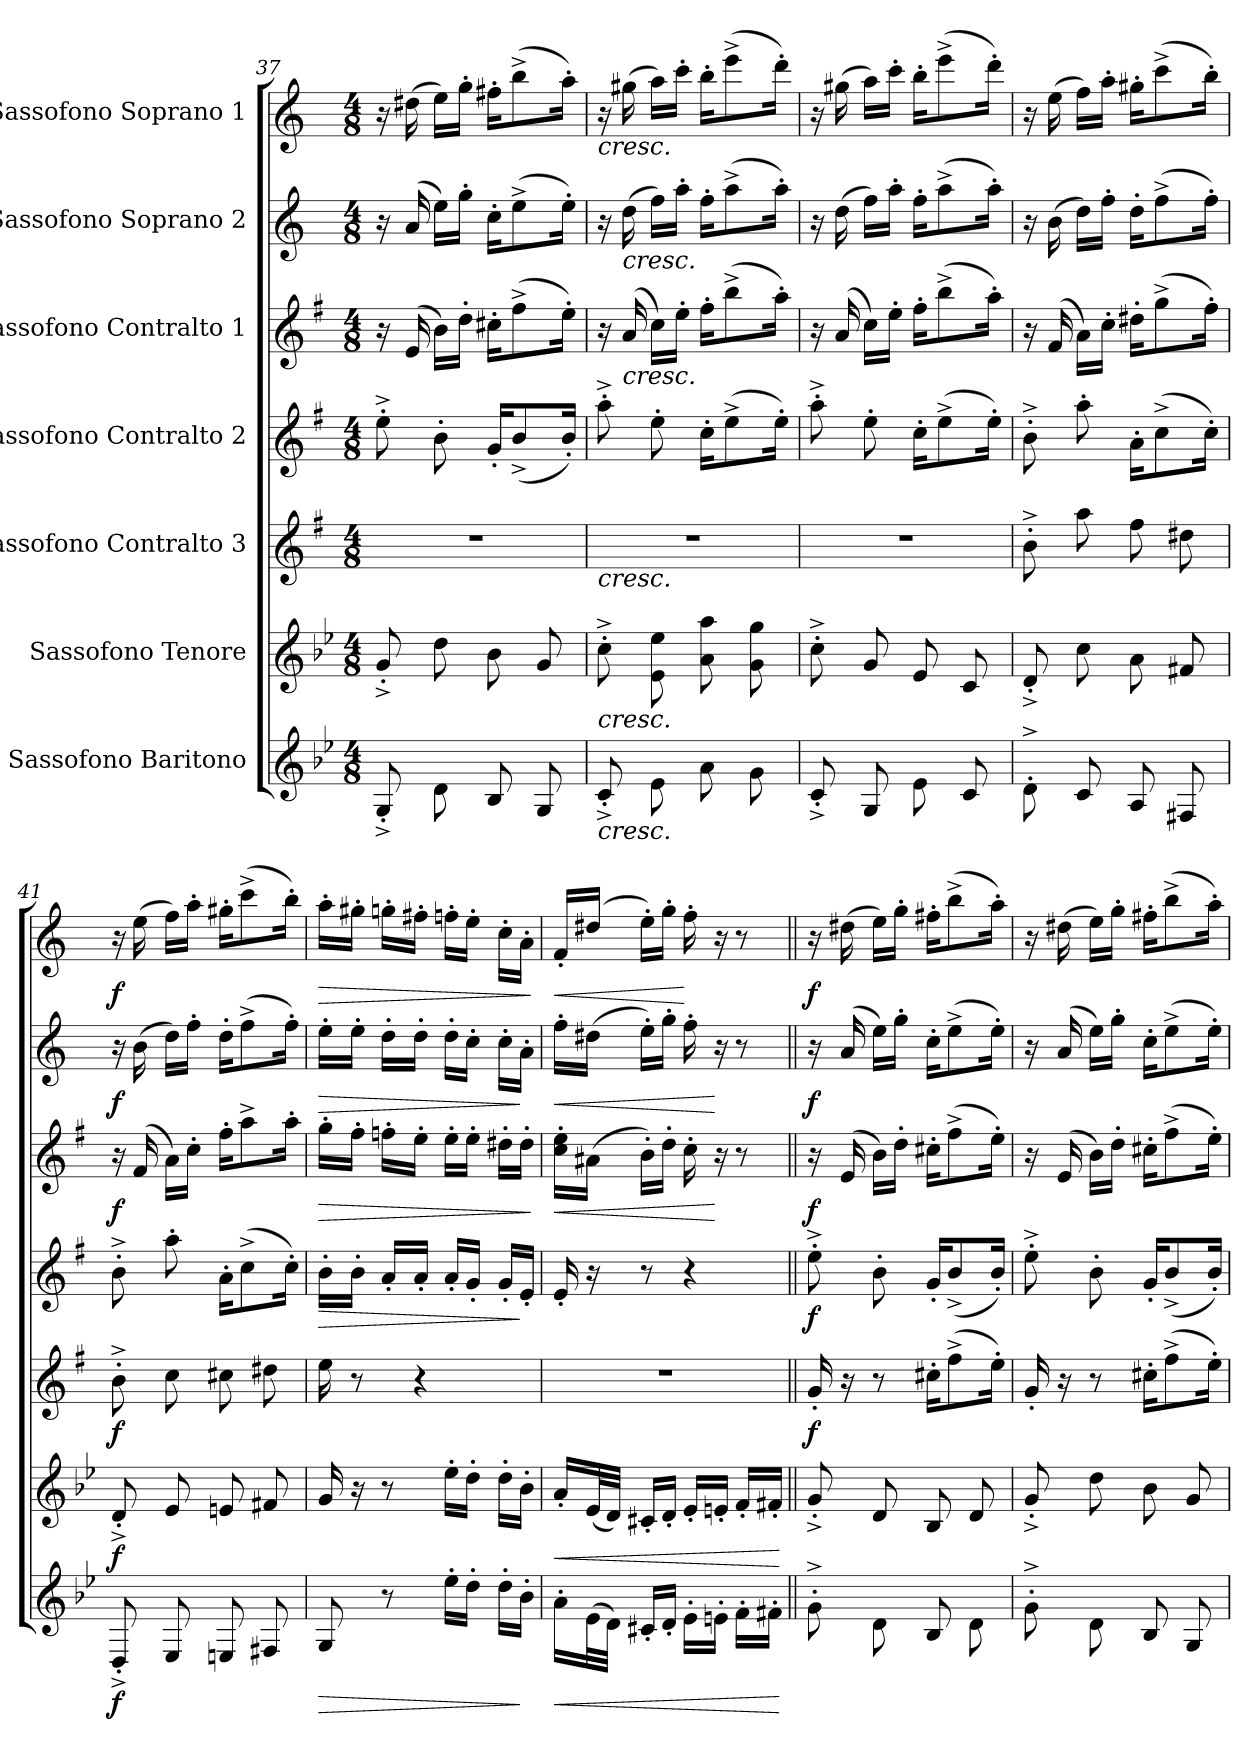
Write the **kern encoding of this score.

**kern	**dynam	**kern	**dynam	**kern	**dynam	**kern	**dynam	**kern	**dynam	**kern	**dynam	**kern	**dynam
*part7	*part7	*part6	*part6	*part5	*part5	*part4	*part4	*part3	*part3	*part2	*part2	*part1	*part1
*staff7	*staff7	*staff6	*staff6	*staff5	*staff5	*staff4	*staff4	*staff3	*staff3	*staff2	*staff2	*staff1	*staff1
*I"Sassofono Baritono	*	*I"Sassofono Tenore	*	*I"Sassofono Contralto 3	*	*I"Sassofono Contralto 2	*	*I"Sassofono Contralto 1	*	*I"Sassofono Soprano 2	*	*I"Sassofono Soprano 1	*
*clefG2	*	*clefG2	*	*clefG2	*	*clefG2	*	*clefG2	*	*clefG2	*	*clefG2	*
*ITrd12c21	*	*ITrd8c14	*	*ITrd5c9	*	*ITrd5c9	*	*ITrd5c9	*	*ITrd1c2	*	*ITrd1c2	*
*k[b-e-]	*	*k[b-e-]	*	*k[b-e-]	*	*k[b-e-]	*	*k[b-e-]	*	*k[b-e-]	*	*k[b-e-]	*
*M4/8	*	*M4/8	*	*M4/8	*	*M4/8	*	*M4/8	*	*M4/8	*	*M4/8	*
=37	=37	=37	=37	=37	=37	=37	=37	=37	=37	=37	=37	=37	=37
8GG^'/	.	8G^'/	.	2r	.	8g^'\	.	16r	.	16r	.	16r	.
.	.	.	.	.	.	.	.	(>16G/	.	(>16g/	.	(>16cc#X\	.
8D\	.	8d\	.	.	.	8d'\	.	16d\LL)	.	16dd\LL)	.	16dd\LL)	.
.	.	.	.	.	.	.	.	16f'\JJ	.	16ff'\JJ	.	16ff'\JJ	.
8BB-/	.	8B-\	.	.	.	16B-'/KL	.	16en'\KL	.	16b-'\KL	.	16een'\KL	.
.	.	.	.	.	.	(8d^/	.	(>8a^\	.	(>8dd^\	.	(>8aa^\	.
8GG/	.	8G/	.	.	.	.	.	.	.	.	.	.	.
.	.	.	.	.	.	16d'/Jk)	.	16g'\Jk)	.	16dd'\Jk)	.	16gg'\Jk)	.
=38	=38	=38	=38	=38	=38	=38	=38	=38	=38	=38	=38	=38	=38
!	!	!	!	!	!	!	!	!	!	!	!	!LO:TX:b:i:t=cresc.	!
!	!	!	!	!LO:TX:b:i:t=cresc.	!	!	!	!	!	!	!	!	!
!	!	!LO:TX:b:i:t=cresc.	!	!	!	!	!	!	!	!	!	!	!
!LO:TX:b:i:t=cresc.	!	!	!	!	!	!	!	!	!	!	!	!	!
8C^'/	.	8c^'\	.	2r	.	8cc^'\	.	16r	.	16r	.	16r	.
!	!	!	!	!	!	!	!	!	!	!LO:TX:b:i:t=cresc.	!	!	!
!	!	!	!	!	!	!	!	!LO:TX:b:i:t=cresc.	!	!	!	!	!
.	.	.	.	.	.	.	.	(>16c/	.	(>16cc\	.	(>16ff#X\	.
8E-\	.	8E-\ 8e-\	.	.	.	8g'\	.	16e-\LL)	.	16ee-\LL)	.	16gg\LL)	.
.	.	.	.	.	.	.	.	16g'\JJ	.	16gg'\JJ	.	16bb-'\JJ	.
8A\	.	8A\ 8a\	.	.	.	16e-'\KL	.	16a'\KL	.	16ee-'\KL	.	16aa'\KL	.
.	.	.	.	.	.	(>8g^\	.	(>8dd^\	.	(>8gg^\	.	(>8ddd^\	.
8G\	.	8G\ 8g\	.	.	.	.	.	.	.	.	.	.	.
.	.	.	.	.	.	16g'\Jk)	.	16cc'\Jk)	.	16gg'\Jk)	.	16ccc'\Jk)	.
=39	=39	=39	=39	=39	=39	=39	=39	=39	=39	=39	=39	=39	=39
8C^'/	.	8c^'\	.	2r	.	8cc^'\	.	16r	.	16r	.	16r	.
.	.	.	.	.	.	.	.	(>16c/	.	(>16cc\	.	(>16ff#X\	.
8GG/	.	8G/	.	.	.	8g'\	.	16e-\LL)	.	16ee-\LL)	.	16gg\LL)	.
.	.	.	.	.	.	.	.	16g'\JJ	.	16gg'\JJ	.	16bb-'\JJ	.
8E-\	.	8E-/	.	.	.	16e-'\KL	.	16a'\KL	.	16ee-'\KL	.	16aa'\KL	.
.	.	.	.	.	.	(>8g^\	.	(>8dd^\	.	(>8gg^\	.	(>8ddd^\	.
8C/	.	8C/	.	.	.	.	.	.	.	.	.	.	.
.	.	.	.	.	.	16g'\Jk)	.	16cc'\Jk)	.	16gg'\Jk)	.	16ccc'\Jk)	.
=40	=40	=40	=40	=40	=40	=40	=40	=40	=40	=40	=40	=40	=40
8D^'\	.	8D^'/	.	8d^'\	.	8d^'\	.	16r	.	16r	.	16r	.
.	.	.	.	.	.	.	.	(>16A/	.	(>16a\	.	(>16dd\	.
8C/	.	8c\	.	8cc\	.	8cc'\	.	16c\LL)	.	16cc\LL)	.	16ee-\LL)	.
.	.	.	.	.	.	.	.	16e-'\JJ	.	16ee-'\JJ	.	16gg'\JJ	.
8AA/	.	8A\	.	8a\	.	16c'\KL	.	16f#X'\KL	.	16cc'\KL	.	16ff#X'\KL	.
.	.	.	.	.	.	(>8e-^\	.	(>8b-^\	.	(>8ee-^\	.	(>8bb-^\	.
8FF#X/	.	8F#X/	.	8f#X\	.	.	.	.	.	.	.	.	.
.	.	.	.	.	.	16e-'\Jk)	.	16a'\Jk)	.	16ee-'\Jk)	.	16aa'\Jk)	.
!!LO:PB:g=z
=41	=41	=41	=41	=41	=41	=41	=41	=41	=41	=41	=41	=41	=41
!	!LO:DY:b	!	!LO:DY:b	!	!LO:DY:b	!	!	!	!LO:DY:b	!	!LO:DY:b	!	!LO:DY:b
8DD^'/	f	8D^'/	f	8d^'\	f	8d^'\	.	16r	f	16r	f	16r	f
.	.	.	.	.	.	.	.	(>16A/	.	(>16a\	.	(>16dd\	.
8EE-/	.	8E-/	.	8e-\	.	8cc'\	.	16c\LL)	.	16cc\LL)	.	16ee-\LL)	.
.	.	.	.	.	.	.	.	16e-'\JJ	.	16ee-'\JJ	.	16gg'\JJ	.
8EEn/	.	8En/	.	8en\	.	16c'\KL	.	16a'\KL	.	16cc'\KL	.	16ff#X'\KL	.
.	.	.	.	.	.	(>8e-^\	.	8cc^\	.	(>8ee-^\	.	(>8bb-^\	.
8FF#X/	.	8F#X/	.	8f#X\	.	.	.	.	.	.	.	.	.
.	.	.	.	.	.	16e-'\Jk)	.	16cc'\Jk	.	16ee-'\Jk)	.	16aa'\Jk)	.
=42	=42	=42	=42	=42	=42	=42	=42	=42	=42	=42	=42	=42	=42
!	!LO:HP:b	!	!	!	!	!	!LO:HP:b	!	!LO:HP:b	!	!LO:HP:b	!	!LO:HP:b
8GG/	>	16G/	.	16g\	.	16d'\LL	>	16b-'\LL	>	16dd'\LL	>	16gg'\LL	>
.	.	16r	.	8r	.	16d'\JJ	.	16a'\JJ	.	16dd'\JJ	.	16ff#X'\JJ	.
8r	.	8r	.	.	.	16c'/LL	.	16a-X'\LL	.	16cc'\LL	.	16ffn'\LL	.
.	.	.	.	4r	.	16c'/JJ	.	16g'\JJ	.	16cc'\JJ	.	16een'\JJ	.
16e-'\LL	.	16e-'\LL	.	.	.	16c'/LL	.	16g'\LL	.	16cc'\LL	.	16ee-X'\LL	.
16d'\JJ	.	16d'\JJ	.	.	.	16B-'/JJ	.	16g'\JJ	.	16b-'\JJ	.	16dd'\JJ	.
16d'\LL	.	16d'\LL	.	.	.	16B-'/LL	.	16f#X'\LL	.	16b-'\LL	.	16b-'\LL	.
16B-'\JJ	]	16B-'\JJ	.	16ryy	.	16G'/JJ	]	16f#'\JJ	.	16g'\JJ	]	16g'\JJ	.
.	.	.	.	.	.	.	.	.	]	.	.	.	]
=43	=43	=43	=43	=43	=43	=43	=43	=43	=43	=43	=43	=43	=43
!	!LO:HP:b	!	!LO:HP:b	!	!	!	!	!	!LO:HP:b	!	!LO:HP:b	!	!LO:HP:b
16A'\LL	<	16A'/LL	<	2r	.	16G'/	.	16e-\' 16g\'LL	<	16ee-'\LL	<	16e-'/LL	<
(>32E-\L	.	(32E-/L	.	.	.	16r	.	(>16c#X\JJ	.	(>16cc#X\JJ	.	(>16cc#X/JJ	.
32D\JJJ)	.	32D/JJJ)	.	.	.	.	.	.	.	.	.	.	.
16C#X'/LL	.	16C#X'/LL	.	.	.	8r	.	16d'\LL)	.	16dd'\LL)	.	16dd'\LL)	.
16D'/JJ	.	16D'/JJ	.	.	.	.	.	16f'\JJ	.	16ff'\JJ	.	16ff'\JJ	.
16E-'\LL	.	16E-'/LL	.	.	.	4r	.	16e-'\	.	16ee-'\	.	16ee-'\	[
16En'\JJ	.	16En'/JJ	.	.	.	.	.	16r	[	16r	[	16r	.
16F'\LL	.	16F'/LL	.	.	.	.	.	8r	.	8r	.	8r	.
16F#X'\JJ	.	16F#X'/JJ	.	.	.	.	.	.	.	.	.	.	.
.	[	.	[	.	.	.	.	.	.	.	.	.	.
=44||	=44||	=44||	=44||	=44||	=44||	=44||	=44||	=44||	=44||	=44||	=44||	=44||	=44||
!	!	!	!	!	!LO:DY:b	!	!LO:DY:b	!	!LO:DY:b	!	!LO:DY:b	!	!LO:DY:b
8G^'\	.	8G^'/	.	16B-'/	f	8g^'\	f	16r	f	16r	f	16r	f
.	.	.	.	16r	.	.	.	(>16G/	.	(>16g/	.	(>16cc#X\	.
8D\	.	8D/	.	8r	.	8d'\	.	16d\LL)	.	16dd\LL)	.	16dd\LL)	.
.	.	.	.	.	.	.	.	16f'\JJ	.	16ff'\JJ	.	16ff'\JJ	.
8BB-/	.	8BB-/	.	16en'\KL	.	16B-'/KL	.	16en'\KL	.	16b-'\KL	.	16een'\KL	.
.	.	.	.	(>8a^\	.	(8d^/	.	(>8a^\	.	(>8dd^\	.	(>8aa^\	.
8D\	.	8D/	.	.	.	.	.	.	.	.	.	.	.
.	.	.	.	16g'\Jk)	.	16d'/Jk)	.	16g'\Jk)	.	16dd'\Jk)	.	16gg'\Jk)	.
!!LO:PB:g=z
=45	=45	=45	=45	=45	=45	=45	=45	=45	=45	=45	=45	=45	=45
8G^'\	.	8G^'/	.	16B-'/	.	8g^'\	.	16r	.	16r	.	16r	.
.	.	.	.	16r	.	.	.	(>16G/	.	(>16g/	.	(>16cc#X\	.
8D\	.	8d\	.	8r	.	8d'\	.	16d\LL)	.	16dd\LL)	.	16dd\LL)	.
.	.	.	.	.	.	.	.	16f'\JJ	.	16ff'\JJ	.	16ff'\JJ	.
8BB-/	.	8B-\	.	16en'\KL	.	16B-'/KL	.	16en'\KL	.	16b-'\KL	.	16een'\KL	.
.	.	.	.	(>8a^\	.	(8d^/	.	(>8a^\	.	(>8dd^\	.	(>8aa^\	.
8GG/	.	8G/	.	.	.	.	.	.	.	.	.	.	.
.	.	.	.	16g'\Jk)	.	16d'/Jk)	.	16g'\Jk)	.	16dd'\Jk)	.	16gg'\Jk)	.
=	=	=	=	=	=	=	=	=	=	=	=	=	=
*-	*-	*-	*-	*-	*-	*-	*-	*-	*-	*-	*-	*-	*-
